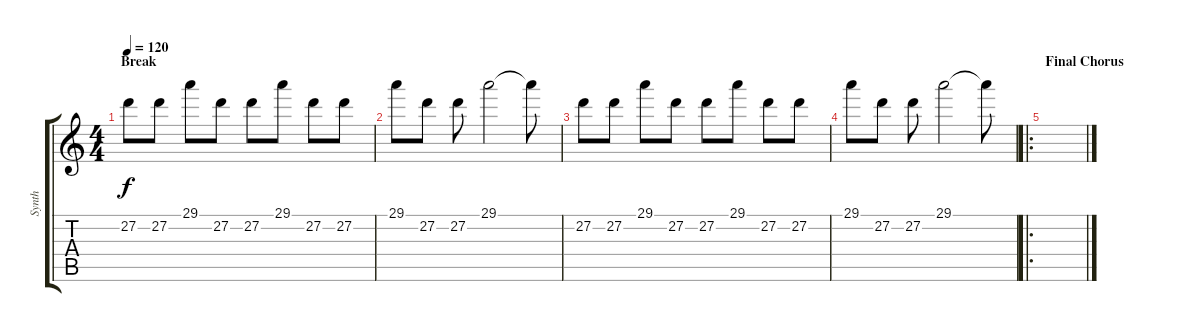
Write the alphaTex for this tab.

\track ("Synth" "Synth") {instrument sitar}
\staff {score tabs}
\tuning (E4 B3 G3 D3 A2 E2) {hide}
\ts (4 4)
\section ("" "Break")
\tempo 120
\clef g2
\ks c
27.2.8{dy f volume 7 instrument sitar} 27.2.8 29.1.8 27.2.8 27.2.8 29.1.8 27.2.8 27.2.8 |
29.1.8 27.2.8 27.2.8 29.1.2 29.1{t}.8 |
27.2.8 27.2.8 29.1.8 27.2.8 27.2.8 29.1.8 27.2.8 27.2.8 |
29.1.8 27.2.8 27.2.8 29.1.2 29.1{t}.8 |
\ro
\section ("" "Final Chorus")
